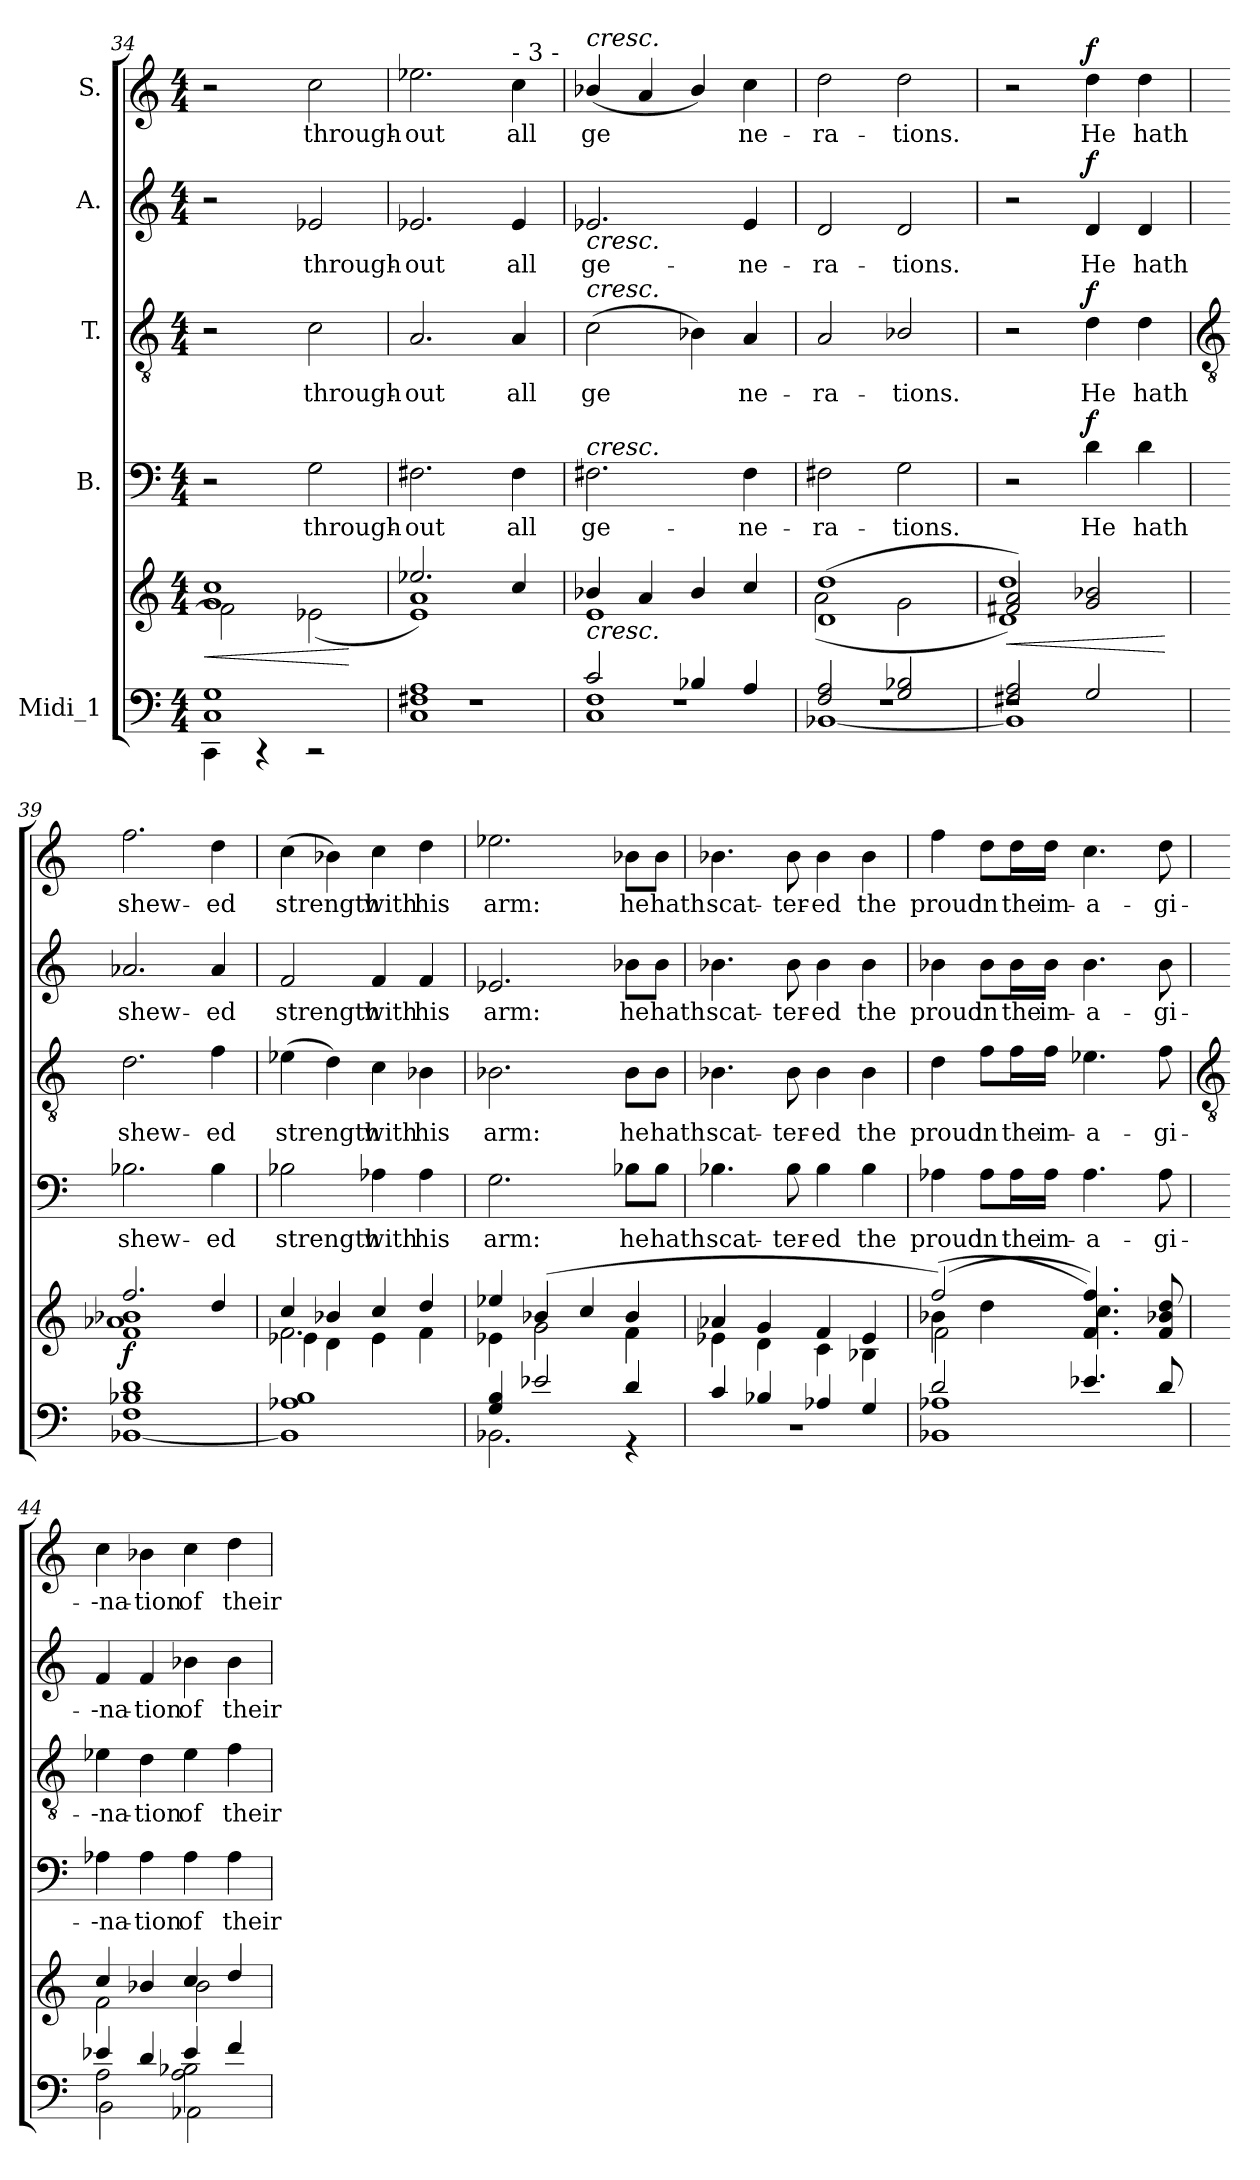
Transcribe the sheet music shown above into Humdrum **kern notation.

**kern	**kern	**dynam	**kern	**text	**dynam	**kern	**text	**dynam	**kern	**text	**dynam	**kern	**text	**dynam
*part5	*part5	*part5	*part4	*part4	*part4	*part3	*part3	*part3	*part2	*part2	*part2	*part1	*part1	*part1
*staff6	*staff5	*staff5/6	*staff4	*staff4	*staff4	*staff3	*staff3	*staff3	*staff2	*staff2	*staff2	*staff1	*staff1	*staff1
*I"Midi_1	*	*	*I"B.	*	*	*I"T.	*	*	*I"A.	*	*	*I"S.	*	*
*clefF4	*clefG2	*	*clefF4	*	*	*clefGv2	*	*	*clefG2	*	*	*clefG2	*	*
*k[]	*k[]	*	*k[]	*	*	*k[]	*	*	*k[]	*	*	*k[]	*	*
*C:	*C:	*	*C:	*	*	*C:	*	*	*C:	*	*	*C:	*	*
*M4/4	*M4/4	*	*M4/4	*	*	*M4/4	*	*	*M4/4	*	*	*M4/4	*	*
=34	=34	=34	=34	=34	=34	=34	=34	=34	=34	=34	=34	=34	=34	=34
*^	*^	*	*	*	*	*	*	*	*	*	*	*	*	*
*	*^	*	*	*	*	*	*	*	*	*	*	*	*	*	*	*
!	!	!	!	!	!LO:HP:b	!	!	!	!	!	!	!	!	!	!	!	!
1C/ 1G/	4CC\	1ryy	1g/ 1cc/	2f\]	<	2r	.	.	2r	.	.	2r	.	.	2r	.	.
.	4r	.	.	.	.	.	.	.	.	.	.	.	.	.	.	.	.
!	!	!	!	!	!	!	!LO:LY:b	!	!	!LO:LY:b	!	!	!LO:LY:b	!	!	!LO:LY:b	!
.	(<2r	.	.	(<2e-X\	.	2G	through-	.	2c	through-	.	2e-X	through-	.	2cc	through-	.
*v	*v	*v	*	*	*	*	*	*	*	*	*	*	*	*	*	*	*
*	*v	*v	*	*	*	*	*	*	*	*	*	*	*	*	*
.	.	[	.	.	.	.	.	.	.	.	.	.	.	.
=35	=35	=35	=35	=35	=35	=35	=35	=35	=35	=35	=35	=35	=35	=35
*^	*^	*	*	*	*	*	*	*	*	*	*	*	*	*
*	*^	*	*	*	*	*	*	*	*	*	*	*	*	*	*	*
!	!	!	!	!	!	!	!LO:LY:b	!	!	!LO:LY:b	!	!	!LO:LY:b	!	!	!LO:LY:b	!
1C/ 1F#X/ 1A/	1r	1ryy	2.ee-X/	1e\ 1a\)	.	2.F#X	-out	.	2.A	-out	.	2.e-X	-out	.	2.ee-X	-out	.
!	!	!	!	!	!	!	!	!	!	!	!	!	!	!	!LO:TX:a:t=- 3 -	!	!
!	!	!	!	!	!	!	!LO:LY:b	!	!	!LO:LY:b	!	!	!LO:LY:b	!	!	!LO:LY:b	!
.	.	.	4cc/	.	.	4F#	all	.	4A	all	.	4e-	all	.	4cc	all	.
=36	=36	=36	=36	=36	=36	=36	=36	=36	=36	=36	=36	=36	=36	=36	=36	=36	=36
!	!	!	!	!	!	!	!	!	!	!	!	!	!	!	!LO:TX:a:i:t=cresc.	!	!
!	!	!	!	!	!	!	!	!	!	!	!	!LO:TX:b:i:t=cresc.	!	!	!	!	!
!	!	!	!	!	!	!	!	!	!LO:TX:a:i:t=cresc.	!	!	!	!	!	!	!	!
!	!	!	!	!	!	!LO:TX:a:i:t=cresc.	!	!	!	!	!	!	!	!	!	!	!
!	!	!	!LO:TX:b:i:t=cresc.	!	!	!	!	!	!	!	!	!	!	!	!	!	!
!	!	!	!	!	!	!	!LO:LY:b	!	!	!LO:LY:b	!	!	!LO:LY:b	!	!	!LO:LY:b	!
2c/	1C\ 1F\	1r	4b-X/	1e\)	.	2.F#X	ge-	.	(>2c	ge	.	2.e-X	ge-	.	(<4b-X/	ge	.
.	.	.	4a/	.	.	.	.	.	.	.	.	.	.	.	4a/	.	.
4B-X/	.	.	4b-/	.	.	.	.	.	4B-X)	.	.	.	.	.	4b-/)	.	.
!	!	!	!	!	!	!	!LO:LY:b	!	!	!LO:LY:b	!	!	!LO:LY:b	!	!	!LO:LY:b	!
4A/	.	.	4cc/	.	.	4F#	-ne-	.	4A	ne-	.	4e-	-ne-	.	4cc	ne-	.
=37	=37	=37	=37	=37	=37	=37	=37	=37	=37	=37	=37	=37	=37	=37	=37	=37	=37
!	!	!	!	!	!	!	!LO:LY:b	!	!	!LO:LY:b	!	!	!LO:LY:b	!	!	!LO:LY:b	!
2F/ 2A/	[1BB-X\	1r	(>1d/ 1dd/	(<2a\	.	2F#X	-ra-	.	2A	-ra-	.	2d	-ra-	.	2dd	-ra-	.
!	!	!	!	!	!	!	!LO:LY:b	!	!	!LO:LY:b	!	!	!LO:LY:b	!	!	!LO:LY:b	!
2G/ 2B-X/	.	.	.	2g\	.	2G	-tions.	.	2B-X/	-tions.	.	2d	-tions.	.	2dd	-tions.	.
=38	=38	=38	=38	=38	=38	=38	=38	=38	=38	=38	=38	=38	=38	=38	=38	=38	=38
!	!	!	!	!	!LO:HP:b	!	!	!	!	!	!	!	!	!	!	!	!
2F#X/ 2A/	1BB-\]	1r	2f#/ 2a/)	1d\ 1dd\)	<	2r	.	.	2r	.	.	2r	.	.	2r	.	.
!	!	!	!	!	!	!	!LO:LY:b	!LO:DY:a	!	!LO:LY:b	!LO:DY:a	!	!LO:LY:b	!LO:DY:a	!	!LO:LY:b	!LO:DY:a
2G/	.	.	2g/ 2b-X/	.	.	4d	He	f	4d	He	f	4d	He	f	4dd	He	f
!	!	!	!	!	!	!	!LO:LY:b	!	!	!LO:LY:b	!	!	!LO:LY:b	!	!	!LO:LY:b	!
.	.	.	.	.	.	4d	hath	.	4d	hath	.	4d	hath	.	4dd	hath	.
*v	*v	*v	*	*	*	*	*	*	*	*	*	*	*	*	*	*	*
*	*v	*v	*	*	*	*	*	*	*	*	*	*	*	*	*
.	.	[	.	.	.	.	.	.	.	.	.	.	.	.
!!LO:LB:g=z
=39	=39	=39	=39	=39	=39	=39	=39	=39	=39	=39	=39	=39	=39	=39
*	*	*	*	*	*	*clefGv2	*	*	*	*	*	*	*	*
*^	*^	*	*	*	*	*	*	*	*	*	*	*	*	*
*	*	*	*^	*	*	*	*	*	*	*	*	*	*	*	*	*
!	!	!	!	!	!LO:DY:b	!	!LO:LY:b	!	!	!LO:LY:b	!	!	!LO:LY:b	!	!	!LO:LY:b	!
1F/ 1B-X/ 1d/	[1BB-X\	2.ff/	1ryy	1f\ 1a-X\ 1b-X\	f	2.B-X	shew-	.	2.d	shew-	.	2.a-X	shew-	.	2.ff	shew-	.
!	!	!	!	!	!	!	!LO:LY:b	!	!	!LO:LY:b	!	!	!LO:LY:b	!	!	!LO:LY:b	!
.	.	4dd/	.	.	.	4B-	-ed	.	4f	-ed	.	4a-	-ed	.	4dd	-ed	.
=40	=40	=40	=40	=40	=40	=40	=40	=40	=40	=40	=40	=40	=40	=40	=40	=40	=40
!	!	!	!	!	!	!	!LO:LY:b	!	!	!LO:LY:b	!	!	!LO:LY:b	!	!	!LO:LY:b	!
1A-X/ 1B/	1BB-\]	4cc/	2.f\	4e-X\	.	2B-X	strength	.	(>4e-X	strength	.	2f	strength	.	(>4cc	strength	.
.	.	4b-X/	.	4d\	.	.	.	.	4d)	.	.	.	.	.	4b-X)	.	.
!	!	!	!	!	!	!	!LO:LY:b	!	!	!LO:LY:b	!	!	!LO:LY:b	!	!	!LO:LY:b	!
.	.	4cc/	.	4e-\	.	4A-X	with	.	4c	with	.	4f	with	.	4cc	with	.
!	!	!	!	!	!	!	!LO:LY:b	!	!	!LO:LY:b	!	!	!LO:LY:b	!	!	!LO:LY:b	!
.	.	4dd/	4ryy	4f\	.	4A-	his	.	4B-X	his	.	4f	his	.	4dd	his	.
=41	=41	=41	=41	=41	=41	=41	=41	=41	=41	=41	=41	=41	=41	=41	=41	=41	=41
!	!	!	!	!	!	!	!LO:LY:b	!	!	!LO:LY:b	!	!	!LO:LY:b	!	!	!LO:LY:b	!
4G/ 4B/	2.BB-X\	4ee-X/	1ryy	4e-X\	.	2.G	arm:	.	2.B-X	arm:	.	2.e-X	arm:	.	2.ee-X	arm:	.
2e-X/	.	(<4b-X/	.	2g\	.	.	.	.	.	.	.	.	.	.	.	.	.
.	.	4cc/	.	.	.	.	.	.	.	.	.	.	.	.	.	.	.
!	!	!	!	!	!	!	!LO:LY:b	!	!	!LO:LY:b	!	!	!LO:LY:b	!	!	!LO:LY:b	!
4d/	4r	4b-/	.	4f\	.	8B-X\L	he	.	8B-\L	he	.	8b-X\L	he	.	8b-X\L	he	.
!	!	!	!	!	!	!	!LO:LY:b	!	!	!LO:LY:b	!	!	!LO:LY:b	!	!	!LO:LY:b	!
.	.	.	.	.	.	8B-\J	hath	.	8B-\J	hath	.	8b-\J	hath	.	8b-\J	hath	.
=42	=42	=42	=42	=42	=42	=42	=42	=42	=42	=42	=42	=42	=42	=42	=42	=42	=42
!	!	!	!	!	!	!	!LO:LY:b	!	!	!LO:LY:b	!	!	!LO:LY:b	!	!	!LO:LY:b	!
4c/	1r	4a-X/	1ryy	4e-X\	.	4.B-X	scat-	.	4.B-X	scat-	.	4.b-X	scat-	.	4.b-X	scat-	.
4B-X/	.	4g/	.	4d\	.	.	.	.	.	.	.	.	.	.	.	.	.
!	!	!	!	!	!	!	!LO:LY:b	!	!	!LO:LY:b	!	!	!LO:LY:b	!	!	!LO:LY:b	!
.	.	.	.	.	.	8B-	-ter-	.	8B-	-ter-	.	8b-	-ter-	.	8b-	-ter-	.
!	!	!	!	!	!	!	!LO:LY:b	!	!	!LO:LY:b	!	!	!LO:LY:b	!	!	!LO:LY:b	!
4A-X/	.	4f/	.	4c\	.	4B-	-ed	.	4B-	-ed	.	4b-	-ed	.	4b-	-ed	.
!	!	!	!	!	!	!	!LO:LY:b	!	!	!LO:LY:b	!	!	!LO:LY:b	!	!	!LO:LY:b	!
4G/	.	4e-/	.	4B-X\	.	4B-	the	.	4B-	the	.	4b-	the	.	4b-	the	.
=43	=43	=43	=43	=43	=43	=43	=43	=43	=43	=43	=43	=43	=43	=43	=43	=43	=43
!	!	!	!	!	!	!	!LO:LY:b	!	!	!LO:LY:b	!	!	!LO:LY:b	!	!	!LO:LY:b	!
2d/	1BB-X\ 1A-X\	(>2ff/)	(<4b-X\	2f\	.	4A-X	proud	.	4d	proud	.	4b-X	proud	.	4ff	proud	.
!	!	!	!	!	!	!	!LO:LY:b	!	!	!LO:LY:b	!	!	!LO:LY:b	!	!	!LO:LY:b	!
.	.	.	4dd\	.	.	8A-\L	in	.	8f\L	in	.	8b-\L	in	.	8dd\L	in	.
!	!	!	!	!	!	!	!LO:LY:b	!	!	!LO:LY:b	!	!	!LO:LY:b	!	!	!LO:LY:b	!
.	.	.	.	.	.	16A-\L	the	.	16f\L	the	.	16b-\L	the	.	16dd\L	the	.
!	!	!	!	!	!	!	!LO:LY:b	!	!	!LO:LY:b	!	!	!LO:LY:b	!	!	!LO:LY:b	!
.	.	.	.	.	.	16A-\JJ	im-	.	16f\JJ	im-	.	16b-\JJ	im-	.	16dd\JJ	im-	.
!	!	!	!	!	!	!	!LO:LY:b	!	!	!LO:LY:b	!	!	!LO:LY:b	!	!	!LO:LY:b	!
4.e-X/	.	4.f/ 4.ff/)	4cc/yy)	4.cc\	.	4.A-	-a-	.	4.e-X	-a-	.	4.b-	-a-	.	4.cc	-a-	.
.	.	.	4ryy	.	.	.	.	.	.	.	.	.	.	.	.	.	.
!	!	!	!	!	!	!	!LO:LY:b	!	!	!LO:LY:b	!	!	!LO:LY:b	!	!	!LO:LY:b	!
8d/	.	8f/ 8b-X/ 8dd/	.	8ryy	.	8A-	-gi-	.	8f	-gi-	.	8b-	-gi-	.	8dd	-gi-	.
*v	*v	*	*	*	*	*	*	*	*	*	*	*	*	*	*	*	*
*	*v	*v	*v	*	*	*	*	*	*	*	*	*	*	*	*	*
!!LO:LB:g=z
=44	=44	=44	=44	=44	=44	=44	=44	=44	=44	=44	=44	=44	=44	=44
*	*	*	*	*	*	*clefGv2	*	*	*	*	*	*	*	*
*^	*^	*	*	*	*	*	*	*	*	*	*	*	*	*
*	*^	*	*^	*	*	*	*	*	*	*	*	*	*	*	*	*
!	!	!	!	!	!	!	!	!LO:LY:b	!	!	!LO:LY:b	!	!	!LO:LY:b	!	!	!LO:LY:b	!
*	*	*	*	*v	*v	*	*	*	*	*	*	*	*	*	*	*	*	*
4e-X/	2A\	2BB\	4cc/	2f\	.	4A-X	--na-	.	4e-X	--na-	.	4f	--na-	.	4cc	--na-	.
!	!	!	!	!	!	!	!LO:LY:b	!	!	!LO:LY:b	!	!	!LO:LY:b	!	!	!LO:LY:b	!
4d/	.	.	4b-X/	.	.	4A-	-tion	.	4d	-tion	.	4f	-tion	.	4b-X	-tion	.
!	!	!	!	!	!	!	!LO:LY:b	!	!	!LO:LY:b	!	!	!LO:LY:b	!	!	!LO:LY:b	!
4e-/	2A\ 2B-X\	2AA-X\	4cc/	2b-\	.	4A-	of	.	4e-	of	.	4b-X	of	.	4cc	of	.
!	!	!	!	!	!	!	!LO:LY:b	!	!	!LO:LY:b	!	!	!LO:LY:b	!	!	!LO:LY:b	!
4f/	.	.	4dd/	.	.	4A-	their	.	4f	their	.	4b-	their	.	4dd	their	.
*v	*v	*v	*	*	*	*	*	*	*	*	*	*	*	*	*	*	*
*	*v	*v	*	*	*	*	*	*	*	*	*	*	*	*	*
=	=	=	=	=	=	=	=	=	=	=	=	=	=	=
*-	*-	*-	*-	*-	*-	*-	*-	*-	*-	*-	*-	*-	*-	*-
